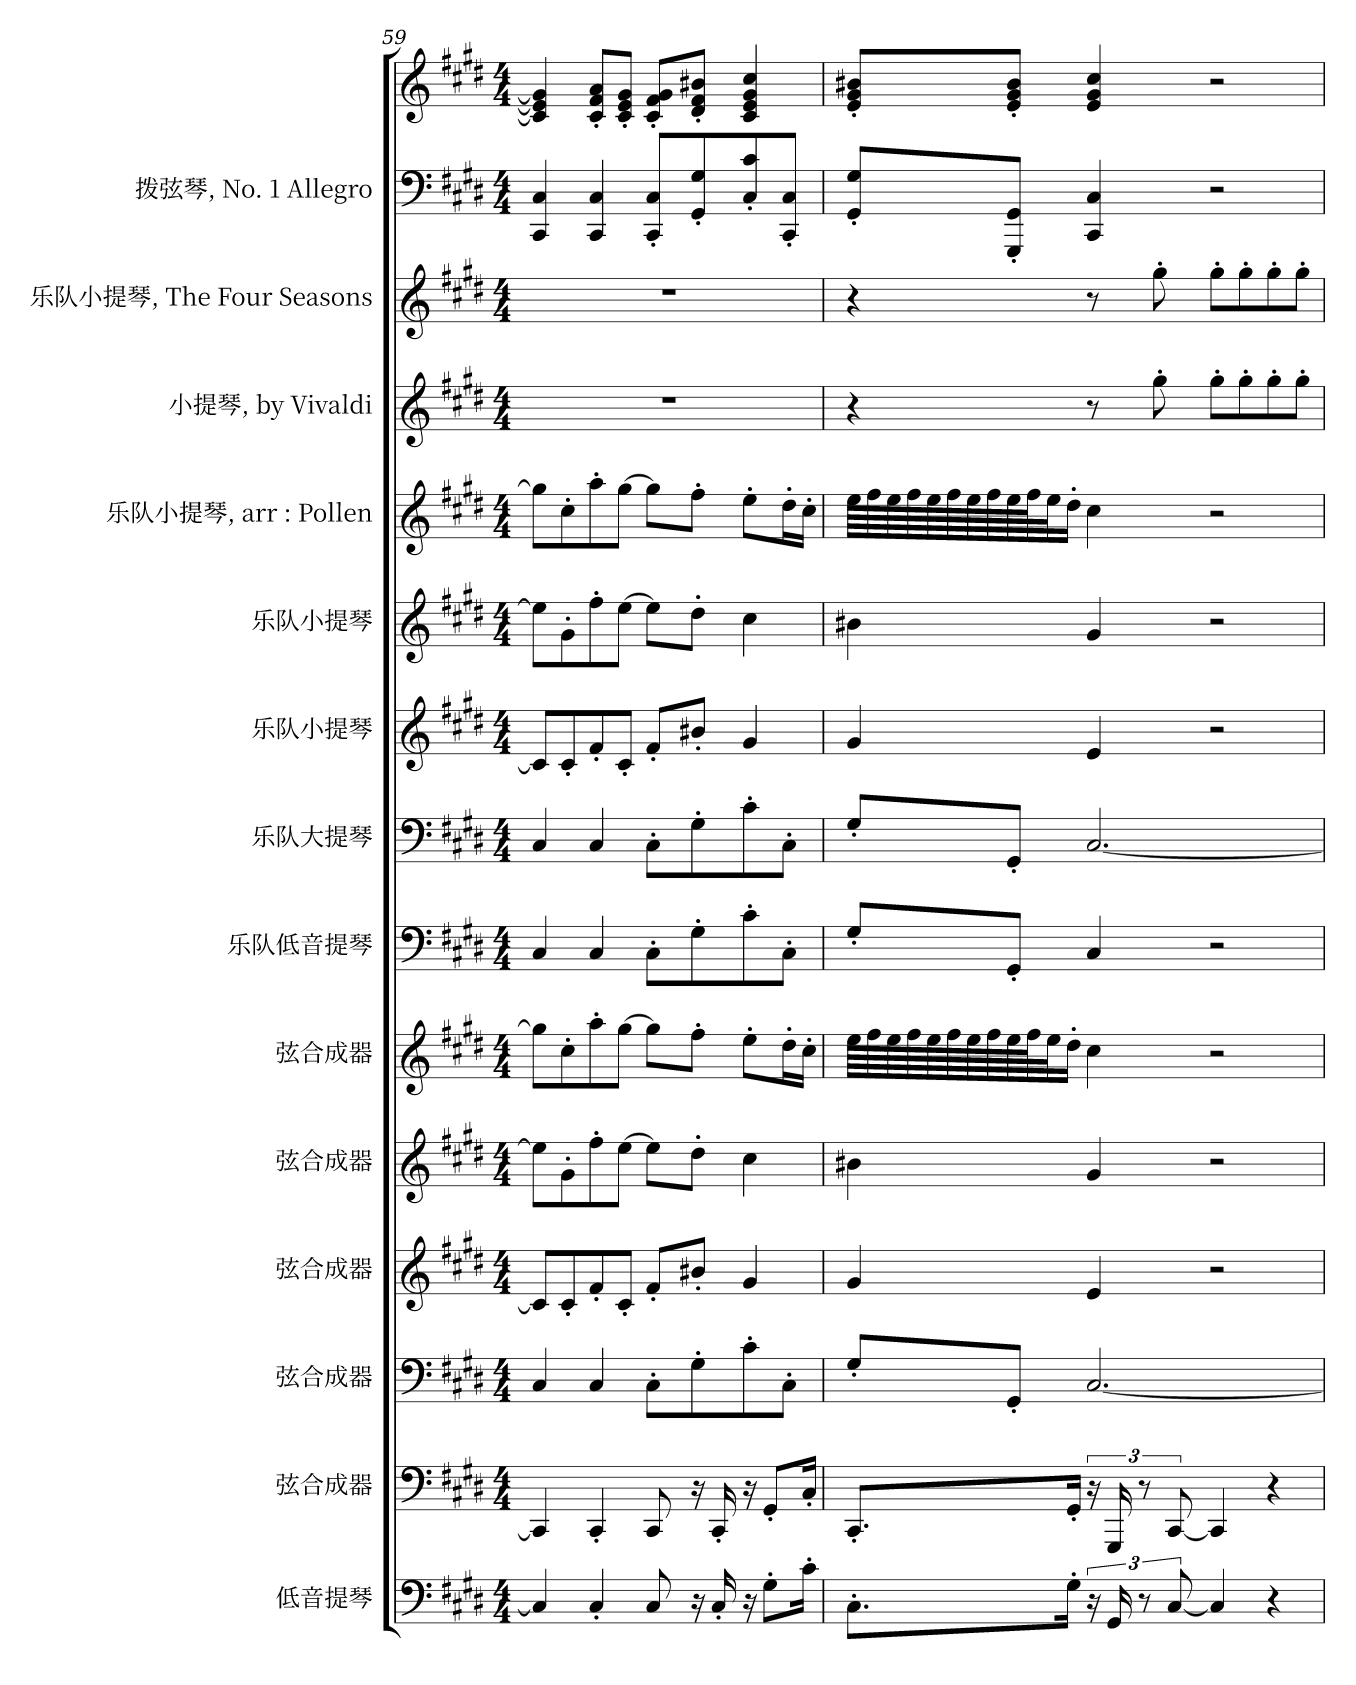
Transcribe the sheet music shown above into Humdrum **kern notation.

**kern	**kern	**kern	**kern	**kern	**kern	**kern	**kern	**kern	**kern	**kern	**kern	**kern	**kern	**kern
*part14	*part13	*part12	*part11	*part10	*part9	*part8	*part7	*part6	*part5	*part4	*part3	*part2	*part1	*part1
*staff15	*staff14	*staff13	*staff12	*staff11	*staff10	*staff9	*staff8	*staff7	*staff6	*staff5	*staff4	*staff3	*staff2	*staff1
*I"低音提琴	*I"弦合成器	*I"弦合成器	*I"弦合成器	*I"弦合成器	*I"弦合成器	*I"乐队低音提琴	*I"乐队大提琴	*I"乐队小提琴	*I"乐队小提琴	*I"乐队小提琴, arr : Pollen	*I"小提琴, by Vivaldi	*I"乐队小提琴, The Four Seasons	*I"拨弦琴, No. 1 Allegro	*
*clefF4	*clefF4	*clefF4	*clefG2	*clefG2	*clefG2	*clefF4	*clefF4	*clefG2	*clefG2	*clefG2	*clefG2	*clefG2	*clefF4	*clefG2
*ITrd7c12	*	*	*	*	*	*ITrd7c12	*	*	*	*	*	*	*	*
*k[f#c#g#d#]	*k[f#c#g#d#]	*k[f#c#g#d#]	*k[f#c#g#d#]	*k[f#c#g#d#]	*k[f#c#g#d#]	*k[f#c#g#d#]	*k[f#c#g#d#]	*k[f#c#g#d#]	*k[f#c#g#d#]	*k[f#c#g#d#]	*k[f#c#g#d#]	*k[f#c#g#d#]	*k[f#c#g#d#]	*k[f#c#g#d#]
*M4/4	*M4/4	*M4/4	*M4/4	*M4/4	*M4/4	*M4/4	*M4/4	*M4/4	*M4/4	*M4/4	*M4/4	*M4/4	*M4/4	*M4/4
=59	=59	=59	=59	=59	=59	=59	=59	=59	=59	=59	=59	=59	=59	=59
4CC#/]	4CC#/]	4C#/	8c#/L]	8ee\L]	8gg#\L]	4CC#/	4C#/	8c#/L]	8ee\L]	8gg#\L]	1r	1r	4CC#/ 4C#/	4c#/] 4e/] 4g#/]
.	.	.	8c#'/	8g#'\	8cc#'\	.	.	8c#'/	8g#'\	8cc#'\	.	.	.	.
4CC#'/	4CC#'/	4C#/	8f#'/	8ff#'\	8aa'\	4CC#/	4C#/	8f#'/	8ff#'\	8aa'\	.	.	4CC#/ 4C#/	8c#/' 8f#/' 8a/'L
.	.	.	8c#'/J	[8ee\J	[8gg#\J	.	.	8c#'/J	[8ee\J	[8gg#\J	.	.	.	8c#/' 8e/' 8g#/'J
8CC#/	8CC#/	8C#'\L	8f#'/L	8ee\L]	8gg#\L]	8CC#'\L	8C#'\L	8f#'/L	8ee\L]	8gg#\L]	.	.	8CC#/' 8C#/'L	8c#/' 8f#/' 8g#/'L
16r	16r	8G#'\	8b#X'/J	8dd#'\J	8ff#'\J	8GG#'\	8G#'\	8b#X'/J	8dd#'\J	8ff#'\J	.	.	8GG#/' 8G#/'	8d#/' 8f#/' 8b#X/'J
16CC#'/	16CC#'/	.	.	.	.	.	.	.	.	.	.	.	.	.
16r	16r	8c#'\	4g#/	4cc#\	8ee'\L	8C#'\	8c#'\	4g#/	4cc#\	8ee'\L	.	.	8C#/' 8c#/'	4c#/ 4e/ 4g#/ 4cc#/
8GG#'\L	8GG#'/L	.	.	.	.	.	.	.	.	.	.	.	.	.
.	.	8C#'\J	.	.	16dd#'\L	8CC#'\J	8C#'\J	.	.	16dd#'\L	.	.	8CC#/' 8C#/'J	.
16C#'\Jk	16C#'/Jk	.	.	.	16cc#'\JJ	.	.	.	.	16cc#'\JJ	.	.	.	.
!!LO:PB:g=z
=60	=60	=60	=60	=60	=60	=60	=60	=60	=60	=60	=60	=60	=60	=60
8.CC#'\L	8.CC#'/L	8G#'/L	4g#/	4b#X\	64ee\LLLL	8GG#'/L	8G#'/L	4g#/	4b#X\	64ee\LLLL	4r	4r	8GG#/' 8G#/'L	8e/' 8g#/' 8b#X/'L
.	.	.	.	.	64ff#\	.	.	.	.	64ff#\	.	.	.	.
.	.	.	.	.	64ee\	.	.	.	.	64ee\	.	.	.	.
.	.	.	.	.	64ff#\	.	.	.	.	64ff#\	.	.	.	.
.	.	.	.	.	64ee\	.	.	.	.	64ee\	.	.	.	.
.	.	.	.	.	64ff#\	.	.	.	.	64ff#\	.	.	.	.
.	.	.	.	.	64ee\	.	.	.	.	64ee\	.	.	.	.
.	.	.	.	.	64ff#\	.	.	.	.	64ff#\	.	.	.	.
.	.	8GG#'/J	.	.	64ee\	8GGG#'/J	8GG#'/J	.	.	64ee\	.	.	8GGG#/' 8GG#/'J	8e/' 8g#/' 8b#/'J
.	.	.	.	.	64ff#\J	.	.	.	.	64ff#\J	.	.	.	.
.	.	.	.	.	32ee\J	.	.	.	.	32ee\J	.	.	.	.
16GG#'\Jk	16GG#'/Jk	.	.	.	16dd#'\JJ	.	.	.	.	16dd#'\JJ	.	.	.	.
24r	24r	[2.C#/	4e/	4g#/	4cc#\	4CC#/	[2.C#/	4e/	4g#/	4cc#\	8r	8r	4CC#/ 4C#/	4e/ 4g#/ 4cc#/
24GGG#/	24GGG#/	.	.	.	.	.	.	.	.	.	.	.	.	.
12r	12r	.	.	.	.	.	.	.	.	.	.	.	.	.
.	.	.	.	.	.	.	.	.	.	.	8gg#'\	8gg#'\	.	.
[12CC#/	[12CC#/	.	.	.	.	.	.	.	.	.	.	.	.	.
4CC#/]	4CC#/]	.	2r	2r	2r	2r	.	2r	2r	2r	8gg#'\L	8gg#'\L	2r	2r
.	.	.	.	.	.	.	.	.	.	.	8gg#'\	8gg#'\	.	.
4r	4r	.	.	.	.	.	.	.	.	.	8gg#'\	8gg#'\	.	.
.	.	.	.	.	.	.	.	.	.	.	8gg#'\J	8gg#'\J	.	.
=	=	=	=	=	=	=	=	=	=	=	=	=	=	=
*-	*-	*-	*-	*-	*-	*-	*-	*-	*-	*-	*-	*-	*-	*-
